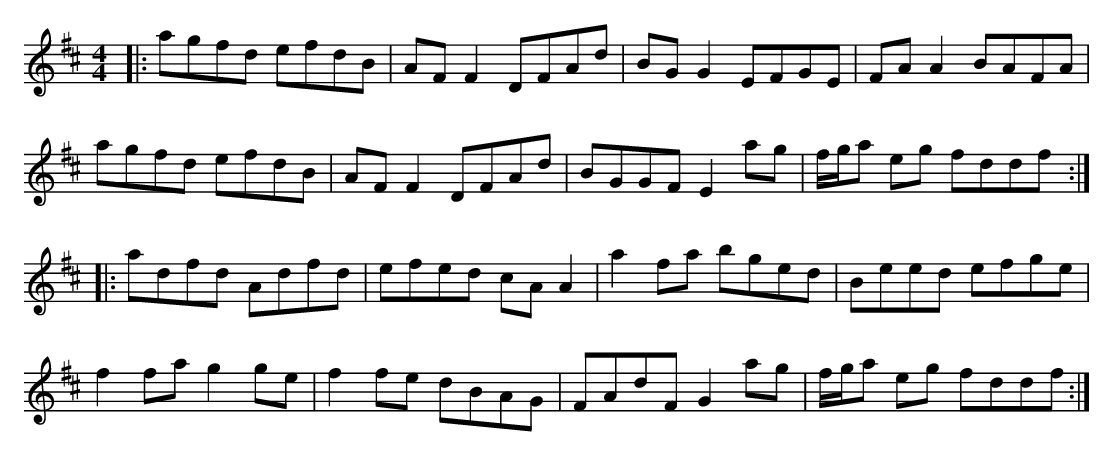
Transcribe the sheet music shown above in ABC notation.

X:1
M:4/4
K:D
|:agfd efdB|AF F2 DFAd|BG G2 EFGE|FA A2 BAFA|
agfd efdB|AF F2 DFAd|BGGF E2 ag|f/g/a eg fddf:|
|:adfd Adfd|efed cA A2|a2 fa bged|Beed efge|
f2 fa g2 ge|f2 fe dBAG|FAdF G2 ag|f/g/a eg fddf:|
